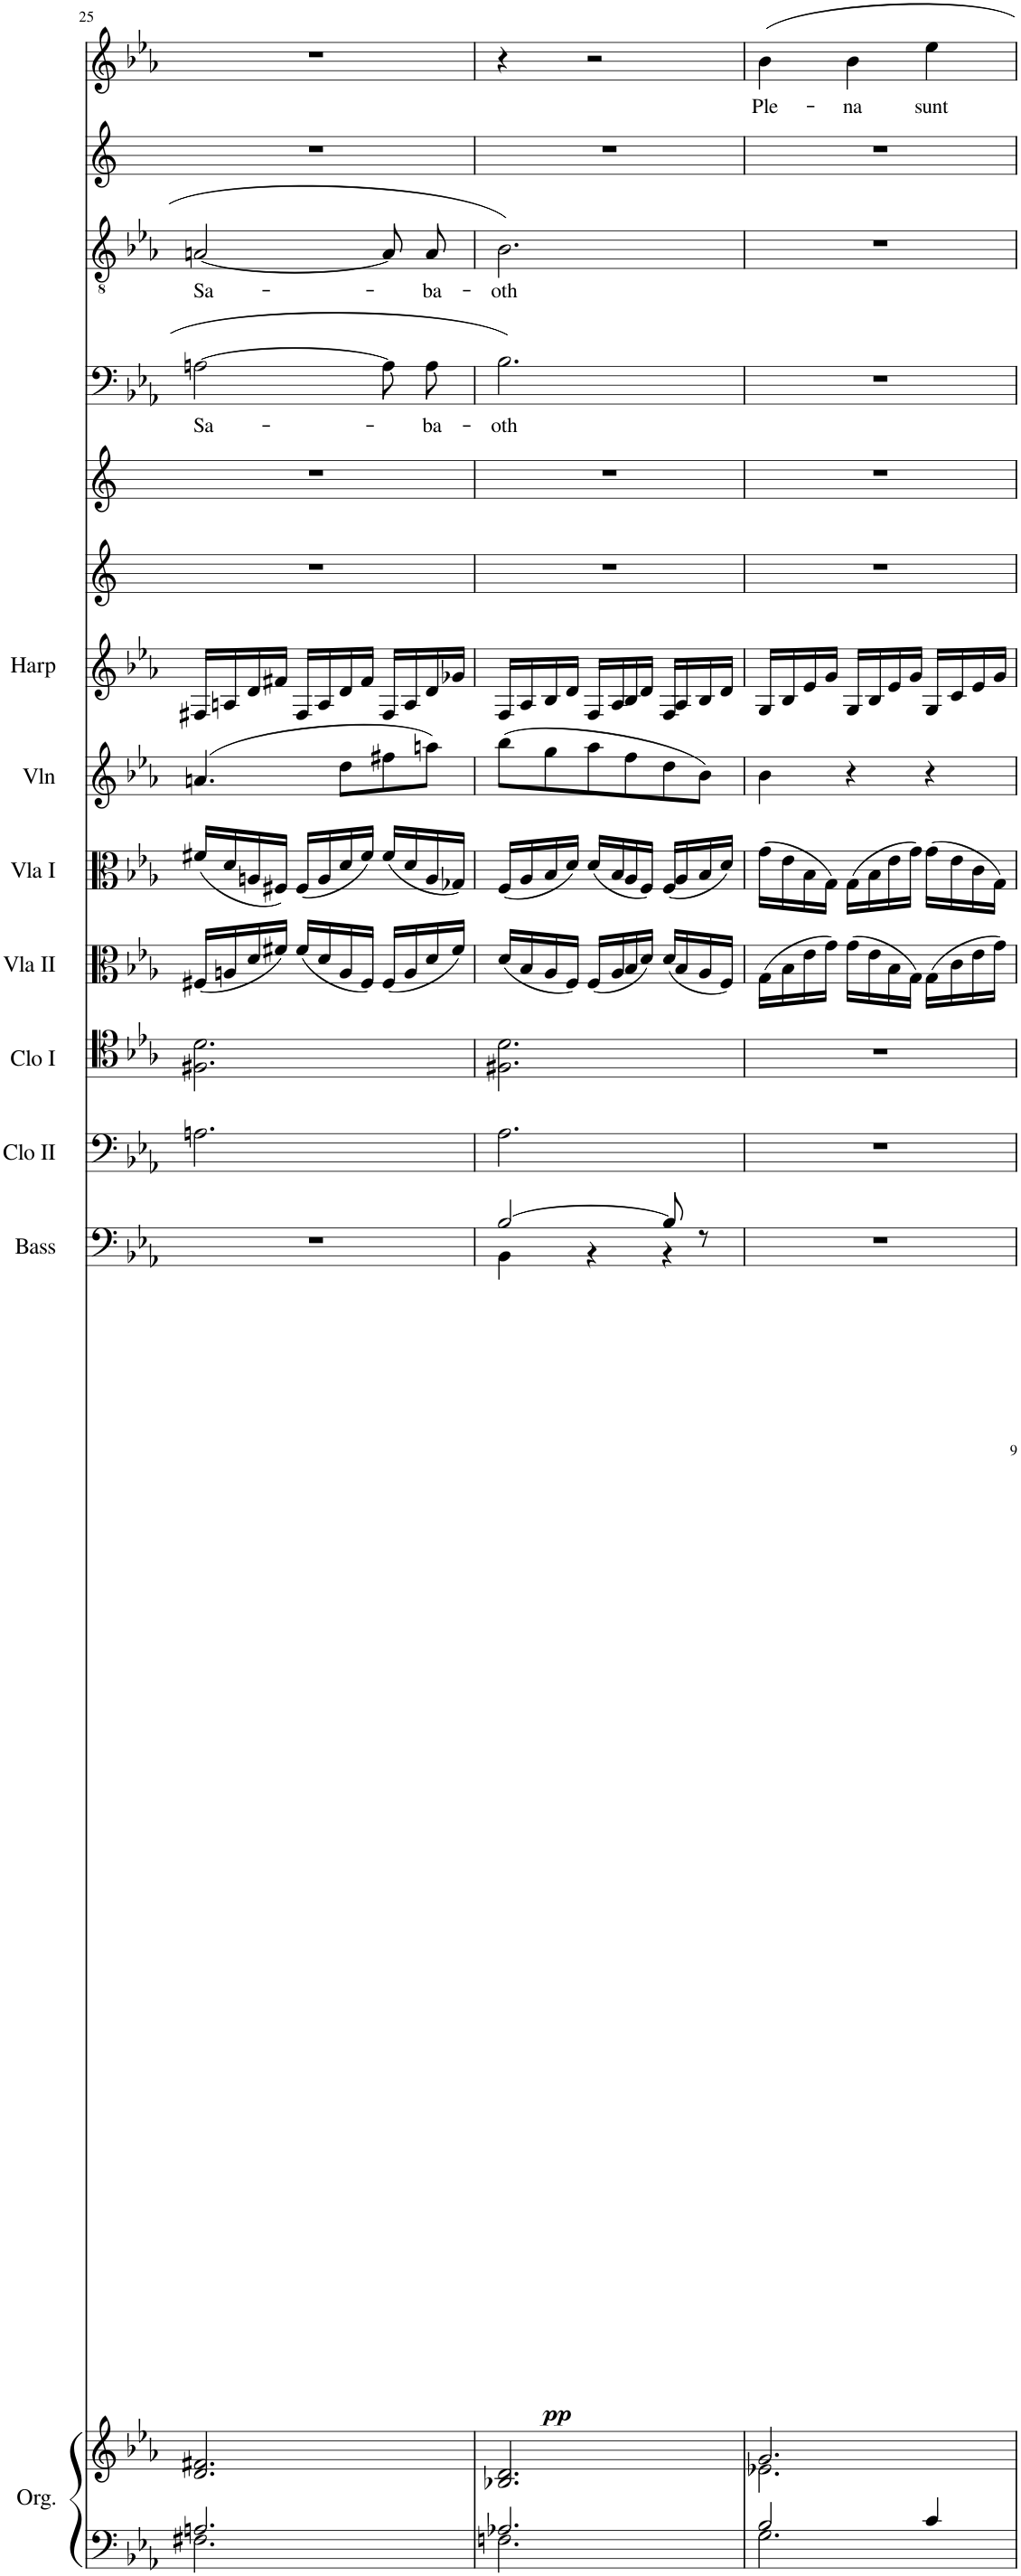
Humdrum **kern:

**kern	**kern	**kern	**dynam	**kern	**kern	**kern	**kern	**kern	**kern	**kern	**kern	**kern	**text	**kern	**text	**kern	**kern	**text
*part14	*part14	*part13	*part13	*part12	*part11	*part10	*part9	*part8	*part7	*part6	*part5	*part4	*part4	*part3	*part3	*part2	*part1	*part1
*staff15	*staff14	*staff13	*staff13	*staff12	*staff11	*staff10	*staff9	*staff8	*staff7	*staff6	*staff5	*staff4	*staff4	*staff3	*staff3	*staff2	*staff1	*staff1
*I"Organ	*	*I"Double Bass	*	*I"Cello II	*I"Cello I	*I"Viola II	*I"Viola I	*I"Violin	*I"Harp	*I"Trumpet in F	*I"Horn in F I,II	*I"Bass	*	*I"Tenor	*	*I"Alto	*I"Soprano	*
*I'Org.	*	*I'Bass	*	*I'Clo II	*I'Clo I	*I'Vla II	*I'Vla I	*I'Vln	*I'Harp	*I'Tpt	*I'Hn	*	*	*	*	*	*	*
!!LO:PB:g=z
*clefF4	*clefG2	*clefF4	*	*clefF4	*clefC4	*clefC3	*clefC3	*clefG2	*clefG2	*clefG2	*clefG2	*clefF4	*	*clefGv2	*	*clefG2	*clefG2	*
*	*	*	*	*	*	*	*	*	*	*Trd-3c-5	*Trd4c7	*	*	*	*	*	*	*
*k[b-e-a-]	*k[b-e-a-]	*k[b-e-a-]	*	*k[b-e-a-]	*k[b-e-a-]	*k[b-e-a-]	*k[b-e-a-]	*k[b-e-a-]	*k[b-e-a-]	*k[]	*k[]	*k[b-e-a-]	*	*k[b-e-a-]	*	*k[]	*k[b-e-a-]	*
*M3/4	*M3/4	*M3/4	*	*M3/4	*M3/4	*M3/4	*M3/4	*M3/4	*M3/4	*M3/4	*M3/4	*M3/4	*	*M3/4	*	*M3/4	*M3/4	*
=25	=25	=25	=25	=25	=25	=25	=25	=25	=25	=25	=25	=25	=25	=25	=25	=25	=25	=25
*^	*	*	*	*	*	*	*	*	*	*	*	*	*	*	*	*	*	*
!	!	!	!	!	!	!	!	!	!	!	!	!	!	!LO:LY:b	!	!LO:LY:b	!	!	!
2.An/	2.F#X\	2.d/ 2.f#X/	2.r	.	2.An\	2.F#X\ 2.d\	(16F#X/LL	(16f#X/LL	(4.an/	16F#X/LL	2.r	2.r	[2An\	Sa-	[2An/	Sa-	2.r	2.r	.
.	.	.	.	.	.	.	16An/	16d/	.	16An/	.	.	.	.	.	.	.	.	.
.	.	.	.	.	.	.	16d/	16An/	.	16d/	.	.	.	.	.	.	.	.	.
.	.	.	.	.	.	.	16f#X/JJ)	16F#X/JJ)	.	16f#X/JJ	.	.	.	.	.	.	.	.	.
.	.	.	.	.	.	.	(16f#/LL	(16F#/LL	.	16F#/LL	.	.	.	.	.	.	.	.	.
.	.	.	.	.	.	.	16d/	16A/	.	16A/	.	.	.	.	.	.	.	.	.
.	.	.	.	.	.	.	16A/	16d/	8dd\L	16d/	.	.	.	.	.	.	.	.	.
.	.	.	.	.	.	.	16F#/JJ)	16f#/JJ)	.	16f#/JJ	.	.	.	.	.	.	.	.	.
.	.	.	.	.	.	.	(16F#/LL	(16f#/LL	8ff#X\	16F#/LL	.	.	8A\L]	.	8A/L]	.	.	.	.
.	.	.	.	.	.	.	16A/	16d/	.	16A/	.	.	.	.	.	.	.	.	.
!	!	!	!	!	!	!	!	!	!	!	!	!	!	!LO:LY:b	!	!LO:LY:b	!	!	!
.	.	.	.	.	.	.	16d/	16A/	8aan\J)	16d/	.	.	8A\J	-ba-	8A/J	-ba-	.	.	.
.	.	.	.	.	.	.	16f#/JJ)	16G-X/JJ)	.	16g-X/JJ	.	.	.	.	.	.	.	.	.
=26	=26	=26	=26	=26	=26	=26	=26	=26	=26	=26	=26	=26	=26	=26	=26	=26	=26	=26	=26
*	*	*	*^	*	*	*	*	*	*	*	*	*	*	*	*	*	*	*	*
!	!	!	!	!	!LO:DY:b	!	!	!	!	!	!	!	!	!	!LO:LY:b	!	!LO:LY:b	!	!	!
2.A-X/	2.Fn\	2.B-X/ 2.d/	[2B-/	4BB-\	pp	2.A-\	2.F#X\ 2.d\	(16d/LL	(16F/LL	(8bb-\L	16F/LL	2.r	2.r	2.B-\	-oth	2.B-\	-oth	2.r	4r	.
.	.	.	.	.	.	.	.	16B-/	16A-/	.	16A-/	.	.	.	.	.	.	.	.	.
.	.	.	.	.	.	.	.	16A-/	16B-/	8gg\	16B-/	.	.	.	.	.	.	.	.	.
.	.	.	.	.	.	.	.	16F/JJ)	16d/JJ)	.	16d/JJ	.	.	.	.	.	.	.	.	.
.	.	.	.	4r	.	.	.	(16F/LL	(16d/LL	8aa-\	16F/LL	.	.	.	.	.	.	.	2r	.
.	.	.	.	.	.	.	.	16A-/	16B-/	.	16A-/	.	.	.	.	.	.	.	.	.
.	.	.	.	.	.	.	.	16B-/	16A-/	8ff\	16B-/	.	.	.	.	.	.	.	.	.
.	.	.	.	.	.	.	.	16d/JJ)	16F/JJ)	.	16d/JJ	.	.	.	.	.	.	.	.	.
.	.	.	8B-/]	4r	.	.	.	(16d/LL	(16F/LL	8dd\	16F/LL	.	.	.	.	.	.	.	.	.
.	.	.	.	.	.	.	.	16B-/	16A-/	.	16A-/	.	.	.	.	.	.	.	.	.
.	.	.	8r	.	.	.	.	16A-/	16B-/	8b-\J)	16B-/	.	.	.	.	.	.	.	.	.
.	.	.	.	.	.	.	.	16F/JJ)	16d/JJ)	.	16d/JJ	.	.	.	.	.	.	.	.	.
*	*	*	*v	*v	*	*	*	*	*	*	*	*	*	*	*	*	*	*	*	*
=27	=27	=27	=27	=27	=27	=27	=27	=27	=27	=27	=27	=27	=27	=27	=27	=27	=27	=27	=27
*	*	*^	*	*	*	*	*	*	*	*	*	*	*	*	*	*	*	*	*
!	!	!	!	!	!	!	!	!	!	!	!	!	!	!	!	!	!	!	!	!LO:LY:b
2B-/	2.G\	2.g/	2.e-X\	2.r	.	2.r	2.r	(16G\LL	(16g\LL	4b-\	16G/LL	2.r	2.r	2.r	.	2.r	.	2.r	4b-\	Ple-
.	.	.	.	.	.	.	.	16B-\	16e-\	.	16B-/	.	.	.	.	.	.	.	.	.
.	.	.	.	.	.	.	.	16e-\	16B-\	.	16e-/	.	.	.	.	.	.	.	.	.
.	.	.	.	.	.	.	.	16g\JJ)	16G\JJ)	.	16g/JJ	.	.	.	.	.	.	.	.	.
!	!	!	!	!	!	!	!	!	!	!	!	!	!	!	!	!	!	!	!	!LO:LY:b
.	.	.	.	.	.	.	.	(16g\LL	(16G\LL	4r	16G/LL	.	.	.	.	.	.	.	4b-\	-na
.	.	.	.	.	.	.	.	16e-\	16B-\	.	16B-/	.	.	.	.	.	.	.	.	.
.	.	.	.	.	.	.	.	16B-\	16e-\	.	16e-/	.	.	.	.	.	.	.	.	.
.	.	.	.	.	.	.	.	16G\JJ)	16g\JJ)	.	16g/JJ	.	.	.	.	.	.	.	.	.
!	!	!	!	!	!	!	!	!	!	!	!	!	!	!	!	!	!	!	!	!LO:LY:b
4c/	.	.	.	.	.	.	.	(16G\LL	(16g\LL	4r	16G/LL	.	.	.	.	.	.	.	4ee-\	sunt
.	.	.	.	.	.	.	.	16c\	16e-\	.	16c/	.	.	.	.	.	.	.	.	.
.	.	.	.	.	.	.	.	16e-\	16c\	.	16e-/	.	.	.	.	.	.	.	.	.
.	.	.	.	.	.	.	.	16g\JJ)	16G\JJ)	.	16g/JJ	.	.	.	.	.	.	.	.	.
*v	*v	*	*	*	*	*	*	*	*	*	*	*	*	*	*	*	*	*	*	*
*	*v	*v	*	*	*	*	*	*	*	*	*	*	*	*	*	*	*	*	*
=	=	=	=	=	=	=	=	=	=	=	=	=	=	=	=	=	=	=
*-	*-	*-	*-	*-	*-	*-	*-	*-	*-	*-	*-	*-	*-	*-	*-	*-	*-	*-
